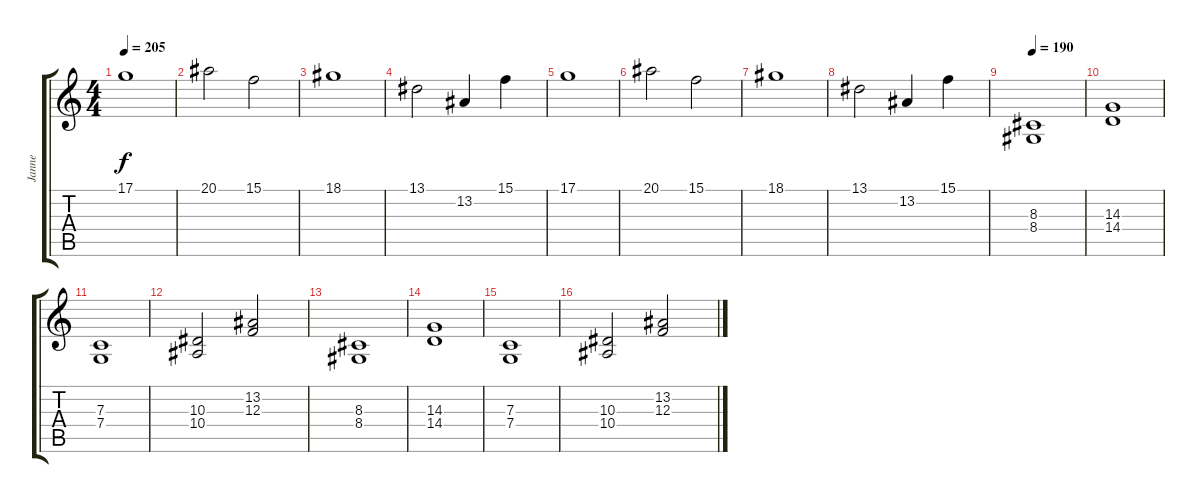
\track ("Janne" "Janne") {instrument stringensemble1}
\staff {score tabs}
\tuning (D4 A3 F3 C3 G2 C2) {hide}
\ts (4 4)
\tempo 205
\clef g2
\ks c
17.1.1{dy f} |
20.1.2 15.1.2 |
18.1.1 |
13.1.2 13.2.4 15.1.4 |
17.1.1 |
20.1.2 15.1.2 |
18.1.1 |
13.1.2 13.2.4 15.1.4 |
\tempo 190
(8.3 8.4).1 |
(14.3 14.4).1 |
(7.3 7.4).1 |
(10.3 10.4).2 (13.2 12.3).2 |
(8.3 8.4).1 |
(14.3 14.4).1 |
(7.3 7.4).1 |
(10.3 10.4).2 (13.2 12.3).2
